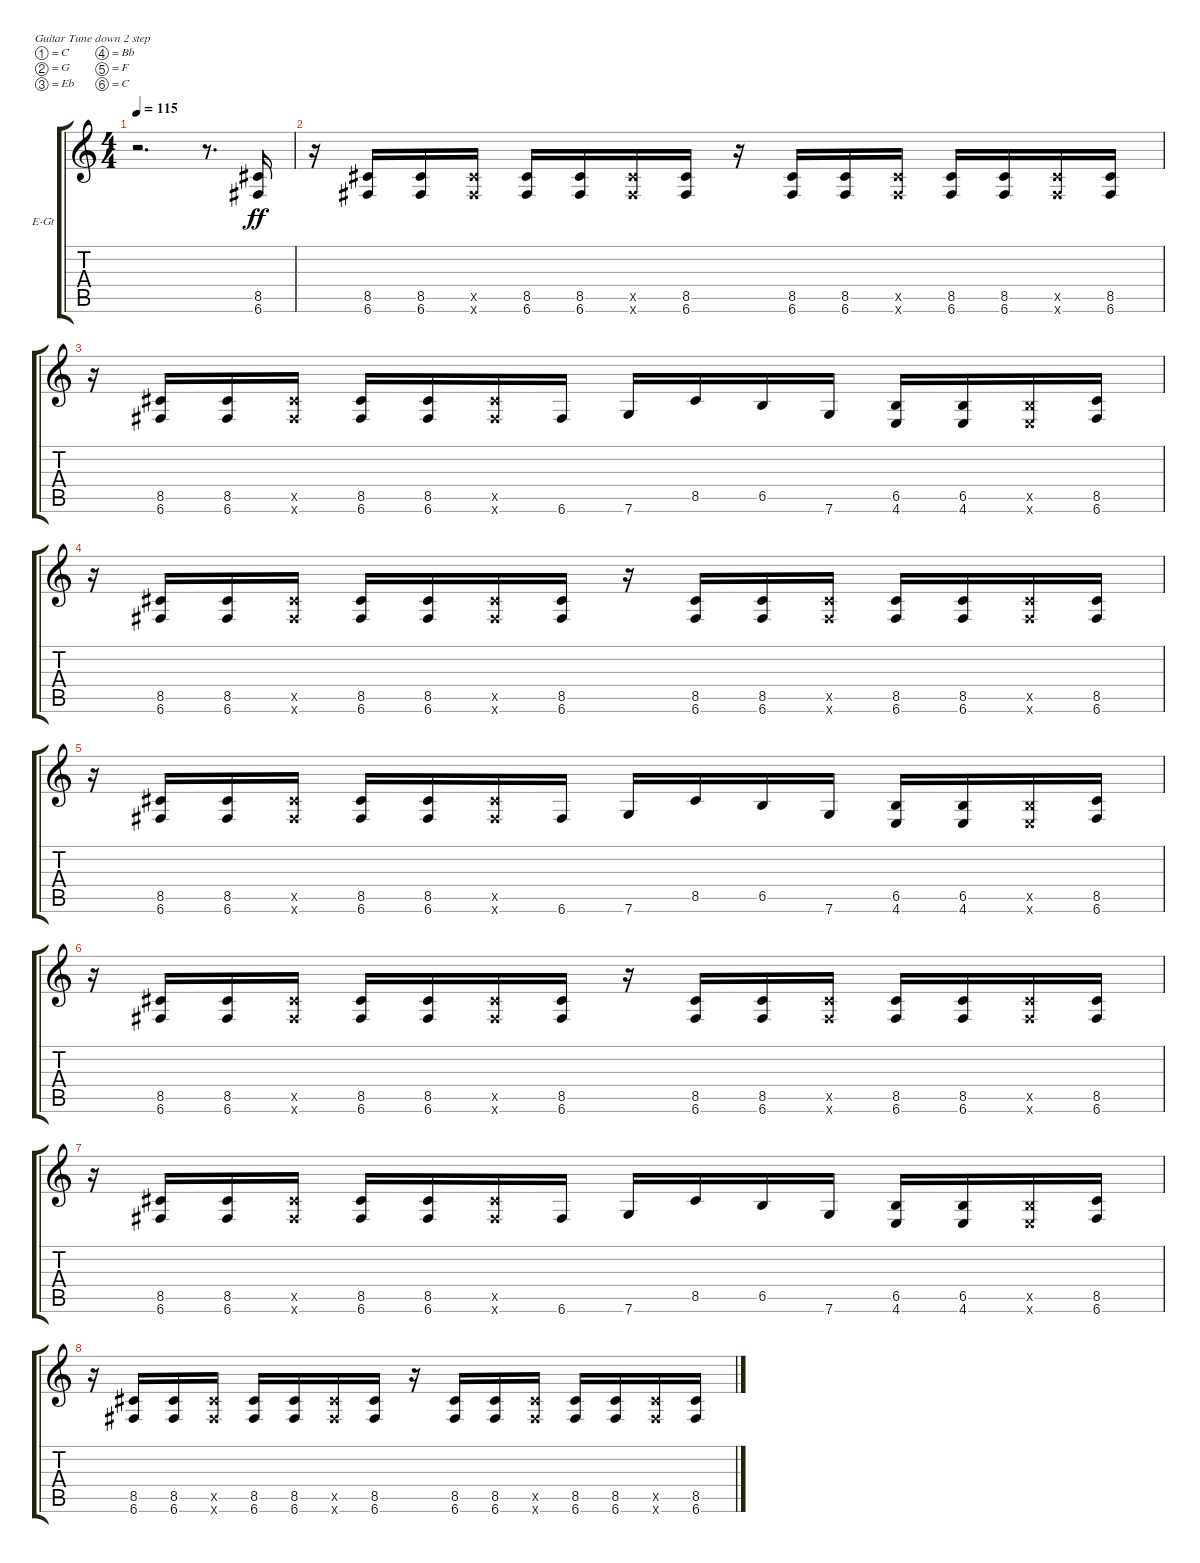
\bracketExtendMode groupsimilarinstruments
\firstSystemTrackNameOrientation horizontal
\otherSystemsTrackNameOrientation horizontal
\track ("Electric Guitar 1" "E-Gt") {instrument distortionguitar}
\staff {score tabs}
\tuning (C4 G3 Eb3 Bb2 F2 C2)
\ts (4 4)
\tempo 115
\clef g2
\ks c
r.2{d dy ff instrument distortionguitar} r.8{d} (6.6 8.5).16 |
r.16 (6.6 8.5).16 (6.6 8.5).16 (6.6{x} 8.5{x}).16 (6.6 8.5).16 (6.6 8.5).16 (6.6{x} 8.5{x}).16 (6.6 8.5).16 r.16 (6.6 8.5).16 (6.6 8.5).16 (6.6{x} 8.5{x}).16 (6.6 8.5).16 (6.6 8.5).16 (6.6{x} 8.5{x}).16 (6.6 8.5).16 |
r.16 (6.6 8.5).16 (6.6 8.5).16 (6.6{x} 8.5{x}).16 (6.6 8.5).16 (6.6 8.5).16 (6.6{x} 8.5{x}).16 6.6.16 7.6.16 8.5.16 6.5.16 7.6.16 (4.6 6.5).16 (4.6 6.5).16 (4.6{x} 6.5{x}).16 (6.6 8.5).16 |
r.16 (6.6 8.5).16 (6.6 8.5).16 (6.6{x} 8.5{x}).16 (6.6 8.5).16 (6.6 8.5).16 (6.6{x} 8.5{x}).16 (6.6 8.5).16 r.16 (6.6 8.5).16 (6.6 8.5).16 (6.6{x} 8.5{x}).16 (6.6 8.5).16 (6.6 8.5).16 (6.6{x} 8.5{x}).16 (6.6 8.5).16 |
r.16 (6.6 8.5).16 (6.6 8.5).16 (6.6{x} 8.5{x}).16 (6.6 8.5).16 (6.6 8.5).16 (6.6{x} 8.5{x}).16 6.6.16 7.6.16 8.5.16 6.5.16 7.6.16 (4.6 6.5).16 (4.6 6.5).16 (4.6{x} 6.5{x}).16 (6.6 8.5).16 |
r.16 (6.6 8.5).16 (6.6 8.5).16 (6.6{x} 8.5{x}).16 (6.6 8.5).16 (6.6 8.5).16 (6.6{x} 8.5{x}).16 (6.6 8.5).16 r.16 (6.6 8.5).16 (6.6 8.5).16 (6.6{x} 8.5{x}).16 (6.6 8.5).16 (6.6 8.5).16 (6.6{x} 8.5{x}).16 (6.6 8.5).16 |
r.16 (6.6 8.5).16 (6.6 8.5).16 (6.6{x} 8.5{x}).16 (6.6 8.5).16 (6.6 8.5).16 (6.6{x} 8.5{x}).16 6.6.16 7.6.16 8.5.16 6.5.16 7.6.16 (4.6 6.5).16 (4.6 6.5).16 (4.6{x} 6.5{x}).16 (6.6 8.5).16 |
r.16 (6.6 8.5).16 (6.6 8.5).16 (6.6{x} 8.5{x}).16 (6.6 8.5).16 (6.6 8.5).16 (6.6{x} 8.5{x}).16 (6.6 8.5).16 r.16 (6.6 8.5).16 (6.6 8.5).16 (6.6{x} 8.5{x}).16 (6.6 8.5).16 (6.6 8.5).16 (6.6{x} 8.5{x}).16 (6.6 8.5).16
